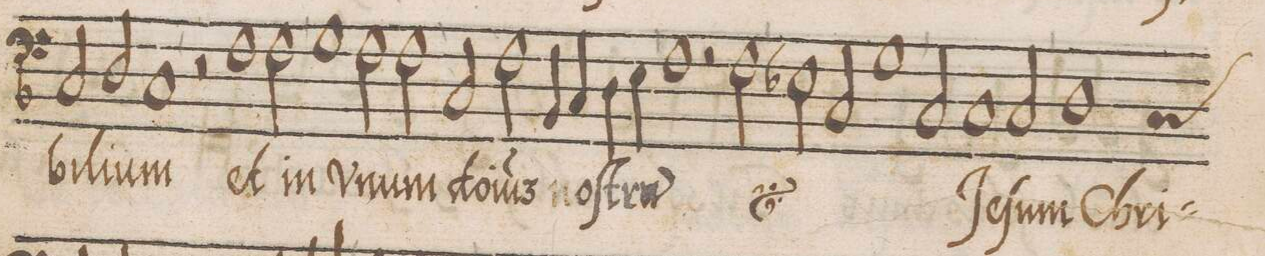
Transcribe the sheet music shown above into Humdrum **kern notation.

**kern	**text
*I"BASSVS	*
*clefF4	*
*k[b-]	*
*met()	*
*M2/1	*
2C/	-bi-
2D/	-li-
1C	-um
=19-	=19-
2r	.
1F	et
2F\	in
=20-	=20-
1G	V-
2F\	-num
2F\	do-
=21-	=21-
2C/	-(m)i-
2F\	-(n)u(m)
4BB-/	noſ-
4C/	.
4D\	-tru(m)
4E\	.
=22-	=22-
1F	.
2r	.
*	*ij
2F\	/do-
=23-	=23-
2E-X\	-(m)i-
2C/	-(n)u(m)
1G	noſ-
=24-	=24-
2C/	-tru(m)
*	*Xij
1C	Je-
2C/	-ſum
=25-	=25-
*custos:C	*
1D	Chri-
*-	*-
